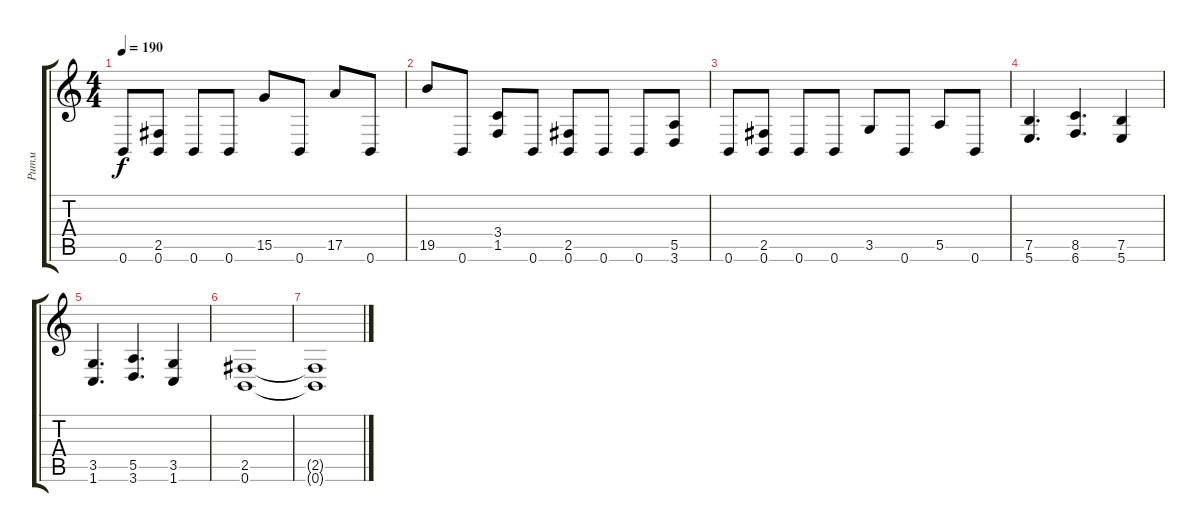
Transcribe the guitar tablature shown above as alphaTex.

\track ("Ритм" "Ритм") {instrument distortionguitar}
\staff {score tabs}
\tuning (B3 Gb3 D3 A2 E2 B1) {hide}
\ts (4 4)
\tempo 190
\clef g2
\ks c
0.6.8{dy f} (2.5 0.6).8 0.6.8 0.6.8 15.5.8 0.6.8 17.5.8 0.6.8 |
19.5.8 0.6.8 (3.4 1.5).8 0.6.8 (2.5 0.6).8 0.6.8 0.6.8 (5.5 3.6).8 |
0.6.8 (2.5 0.6).8 0.6.8 0.6.8 3.5.8 0.6.8 5.5.8 0.6.8 |
(7.5 5.6).4{d} (8.5 6.6).4{d} (7.5 5.6).4 |
(3.5 1.6).4{d} (5.5 3.6).4{d} (3.5 1.6).4 |
(2.5 0.6).1 |
(2.5{t} 0.6{t}).1
